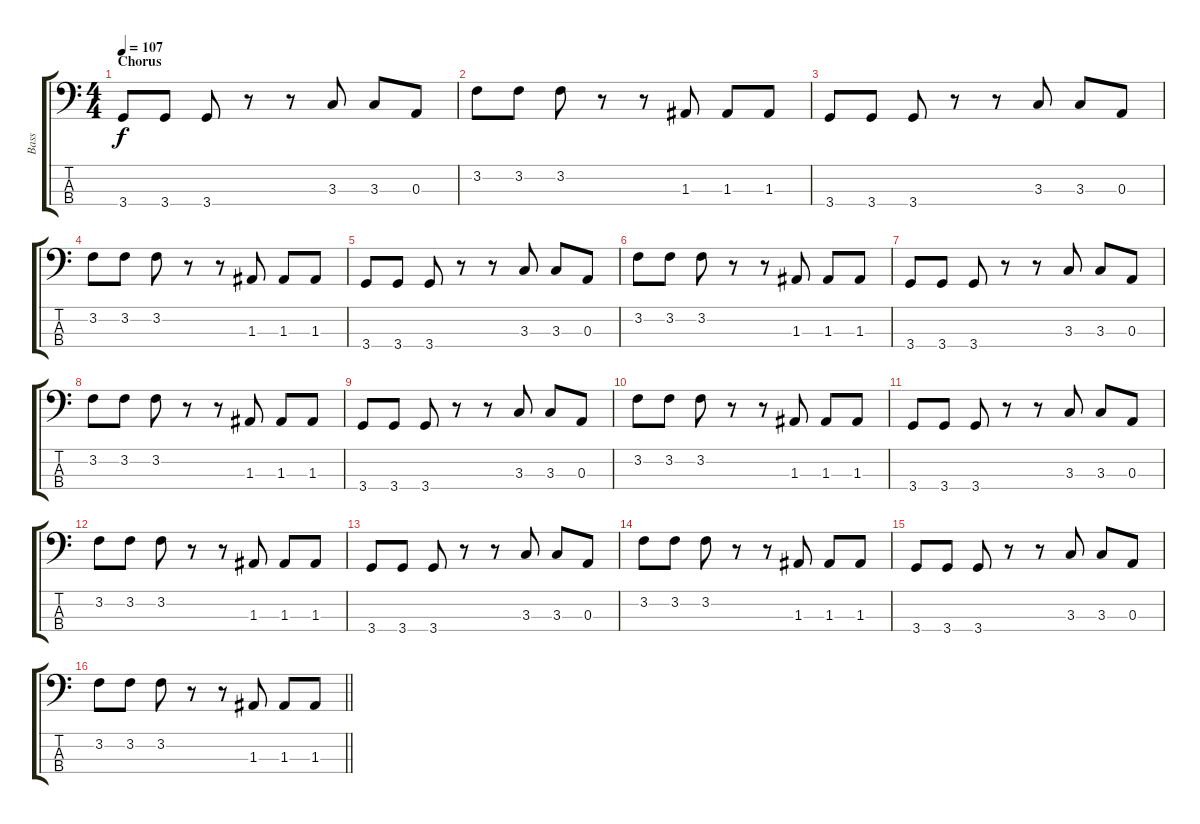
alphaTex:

\track ("Bass" "Bass") {instrument electricbasspick}
\staff {score tabs}
\tuning (G2 D2 A1 E1) {hide}
\ts (4 4)
\section ("" "Chorus")
\tempo 107
\clef f4
\ks c
3.4.8{dy f} 3.4.8 3.4.8 r.8 r.8 3.3.8 3.3.8 0.3.8 |
3.2.8 3.2.8 3.2.8 r.8 r.8 1.3.8 1.3.8 1.3.8 |
3.4.8 3.4.8 3.4.8 r.8 r.8 3.3.8 3.3.8 0.3.8 |
3.2.8 3.2.8 3.2.8 r.8 r.8 1.3.8 1.3.8 1.3.8 |
3.4.8 3.4.8 3.4.8 r.8 r.8 3.3.8 3.3.8 0.3.8 |
3.2.8 3.2.8 3.2.8 r.8 r.8 1.3.8 1.3.8 1.3.8 |
3.4.8 3.4.8 3.4.8 r.8 r.8 3.3.8 3.3.8 0.3.8 |
3.2.8 3.2.8 3.2.8 r.8 r.8 1.3.8 1.3.8 1.3.8 |
3.4.8 3.4.8 3.4.8 r.8 r.8 3.3.8 3.3.8 0.3.8 |
3.2.8 3.2.8 3.2.8 r.8 r.8 1.3.8 1.3.8 1.3.8 |
3.4.8 3.4.8 3.4.8 r.8 r.8 3.3.8 3.3.8 0.3.8 |
3.2.8 3.2.8 3.2.8 r.8 r.8 1.3.8 1.3.8 1.3.8 |
3.4.8 3.4.8 3.4.8 r.8 r.8 3.3.8 3.3.8 0.3.8 |
3.2.8 3.2.8 3.2.8 r.8 r.8 1.3.8 1.3.8 1.3.8 |
3.4.8 3.4.8 3.4.8 r.8 r.8 3.3.8 3.3.8 0.3.8 |
\barLineRight lightlight
3.2.8 3.2.8 3.2.8 r.8 r.8 1.3.8 1.3.8 1.3.8
